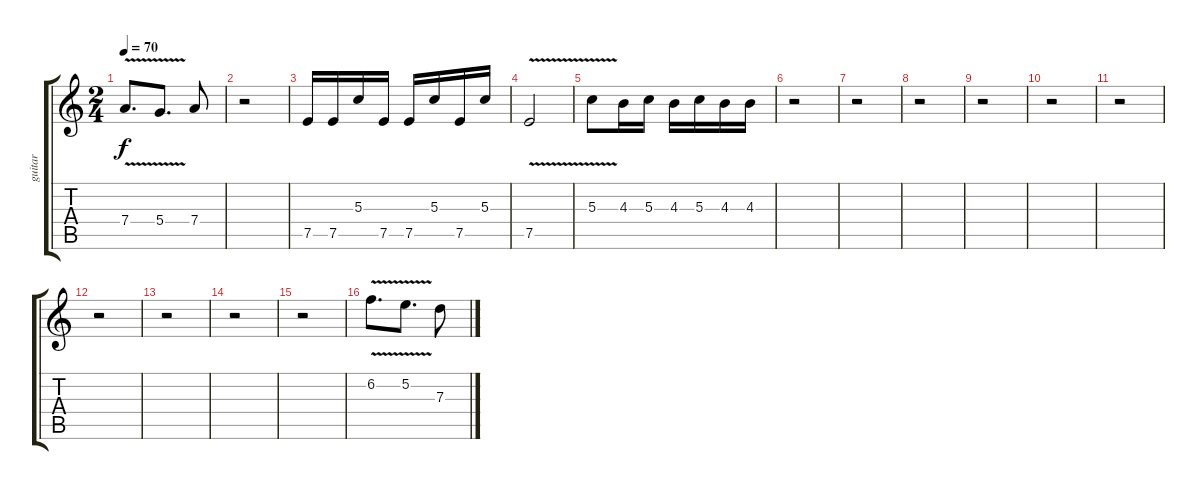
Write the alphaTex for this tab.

\track ("guitar    solo   two" "guitar    ") {instrument overdrivenguitar}
\staff {score tabs}
\tuning (E4 B3 G3 D3 A2 E2) {hide}
\ts (2 4)
\tempo 70
\clef g2
\ks c
7.4{v}.8{d dy f} 5.4{v}.8{d} 7.4.8 |
r.2 |
7.5.16 7.5.16 5.3.16 7.5.16 7.5.16 5.3.16 7.5.16 5.3.16 |
7.5{v}.2 |
5.3{v}.8 4.3.16 5.3.16 4.3.16 5.3.16 4.3.16 4.3.16 |
r.2 |
r.2 |
r.2 |
r.2 |
r.2 |
r.2 |
r.2 |
r.2 |
r.2 |
r.2 |
6.2{v}.8{d} 5.2{v}.8{d} 7.3.8
